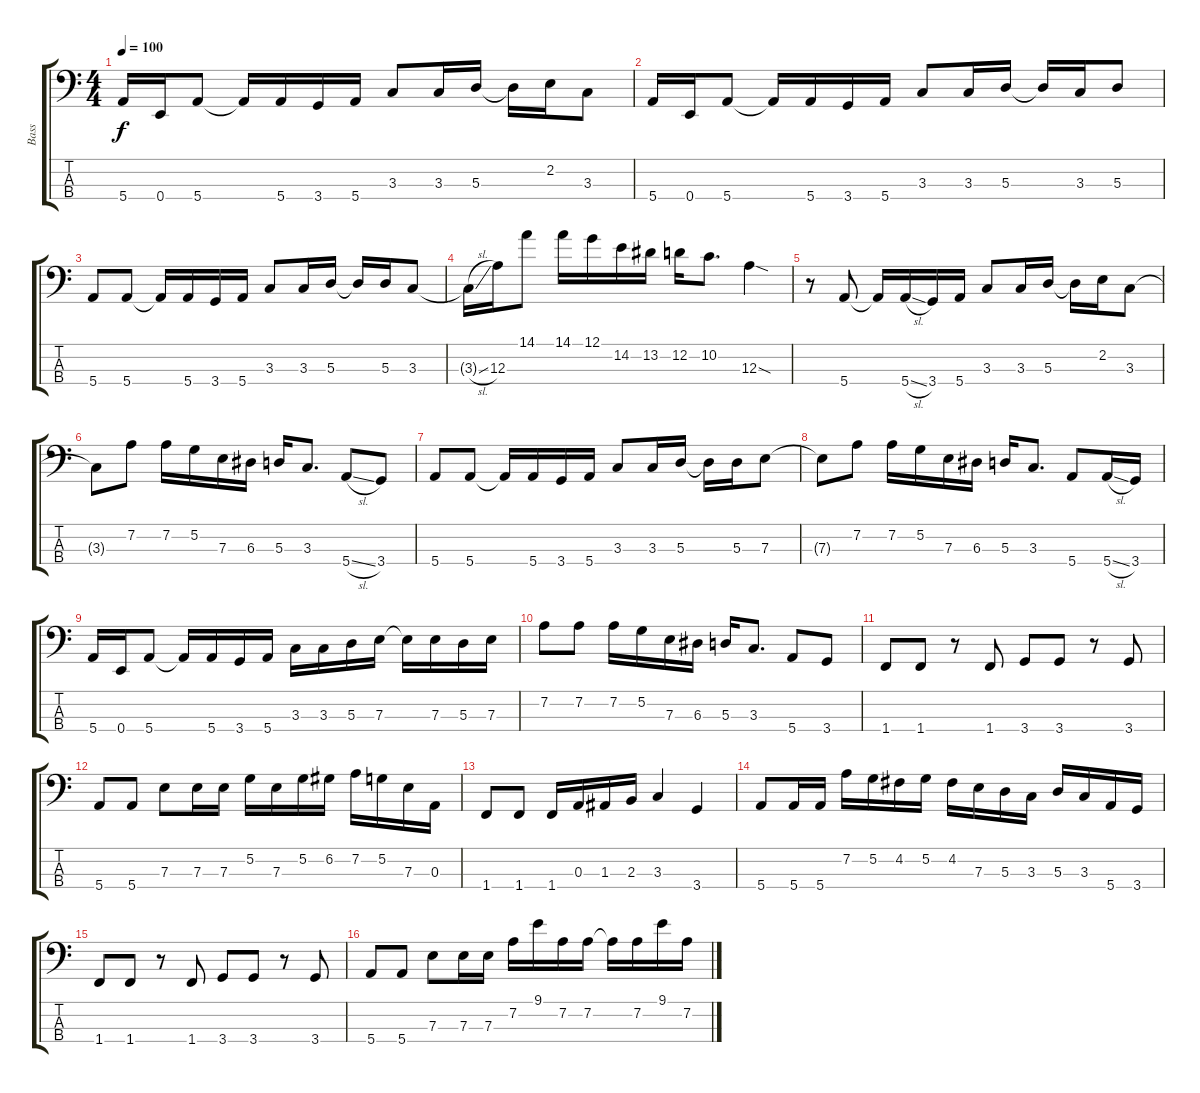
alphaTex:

\track ("Bass" "Bass") {instrument electricbasspick}
\staff {score tabs}
\tuning (G2 D2 A1 E1) {hide}
\ts (4 4)
\tempo 100
\clef f4
\ks c
5.4.16{dy f} 0.4.16 5.4.8 5.4{t}.16 5.4.16 3.4.16 5.4.16 3.3.8 3.3.16 5.3.16 5.3{t}.16 2.2.16 3.3.8 |
5.4.16 0.4.16 5.4.8 5.4{t}.16 5.4.16 3.4.16 5.4.16 3.3.8 3.3.16 5.3.16 5.3{t}.16 3.3.16 5.3.8 |
5.4.8 5.4.8 5.4{t}.16 5.4.16 3.4.16 5.4.16 3.3.8 3.3.16 5.3.16 5.3{t}.16 5.3.16 3.3.8 |
3.3{sl t}.16 12.3.16 14.1.8 14.1.16 12.1.16 14.2.16 13.2.16 12.2.16 10.2.8{d} 12.3{sod}.4 |
r.8 5.4.8 5.4{t}.16 5.4{sl}.16 3.4.16 5.4.16 3.3.8 3.3.16 5.3.16 5.3{t}.16 2.2.16 3.3.8 |
3.3{t}.8 7.2.8 7.2.16 5.2.16 7.3.16 6.3.16 5.3.16 3.3.8{d} 5.4{sl}.8 3.4.8 |
5.4.8 5.4.8 5.4{t}.16 5.4.16 3.4.16 5.4.16 3.3.8 3.3.16 5.3.16 5.3{t}.16 5.3.16 7.3.8 |
7.3{t}.8 7.2.8 7.2.16 5.2.16 7.3.16 6.3.16 5.3.16 3.3.8{d} 5.4.8 5.4{sl}.16 3.4.16 |
5.4.16 0.4.16 5.4.8 5.4{t}.16 5.4.16 3.4.16 5.4.16 3.3.16 3.3.16 5.3.16 7.3.16 7.3{t}.16 7.3.16 5.3.16 7.3.16 |
7.2.8 7.2.8 7.2.16 5.2.16 7.3.16 6.3.16 5.3.16 3.3.8{d} 5.4.8 3.4.8 |
1.4.8 1.4.8 r.8 1.4.8 3.4.8 3.4.8 r.8 3.4.8 |
5.4.8 5.4.8 7.3.8 7.3.16 7.3.16 5.2.16 7.3.16 5.2.16 6.2.16 7.2.16 5.2.16 7.3.16 0.3.16 |
1.4.8 1.4.8 1.4.16 0.3.16 1.3.16 2.3.16 3.3.4 3.4.4 |
5.4.8 5.4.16 5.4.16 7.2.16 5.2.16 4.2.16 5.2.16 4.2.16 7.3.16 5.3.16 3.3.16 5.3.16 3.3.16 5.4.16 3.4.16 |
1.4.8 1.4.8 r.8 1.4.8 3.4.8 3.4.8 r.8 3.4.8 |
5.4.8 5.4.8 7.3.8 7.3.16 7.3.16 7.2.16 9.1.16 7.2.16 7.2.16 7.2{t}.16 7.2.16 9.1.16 7.2.16
